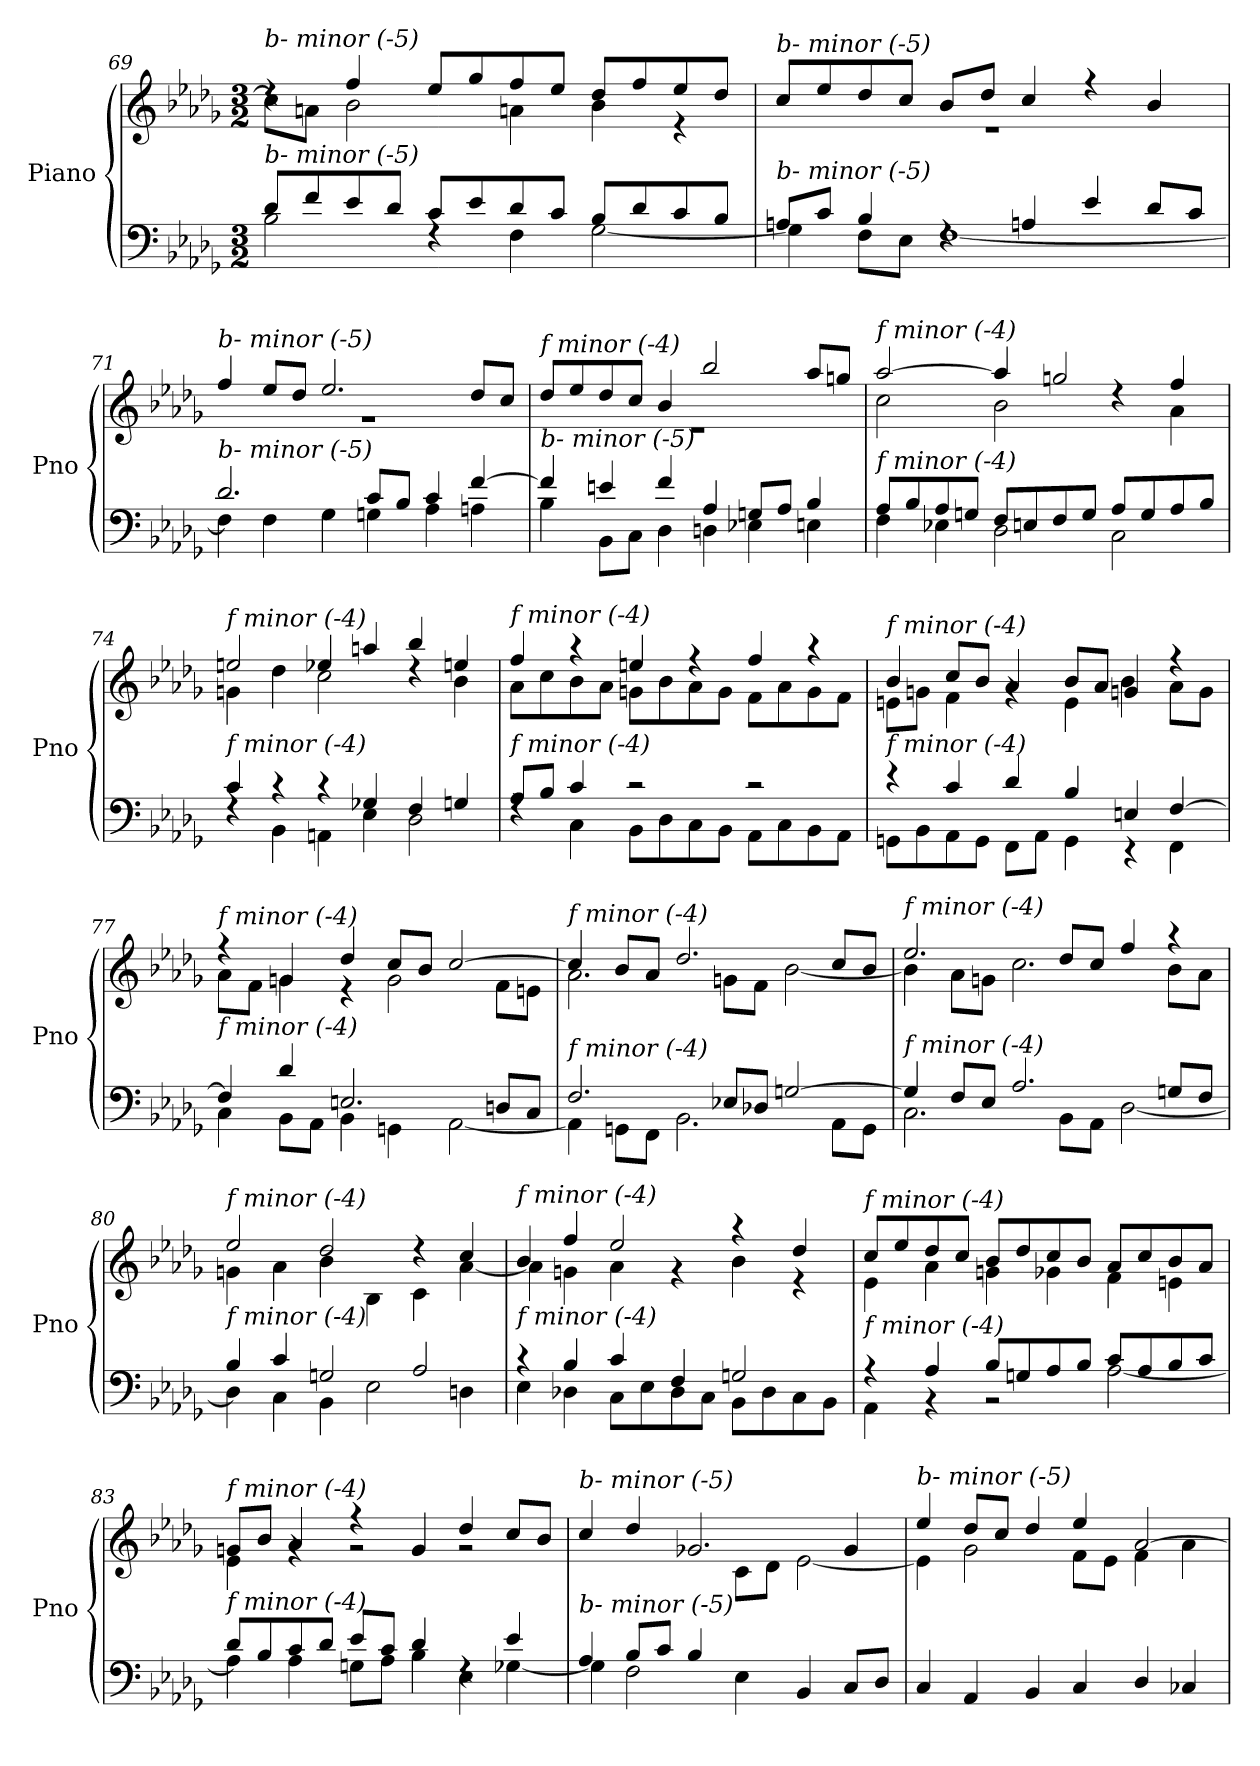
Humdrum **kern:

**kern	**kern
*part1	*part1
*staff2	*staff1
*I"Piano	*
*I'Pno	*
*clefF4	*clefG2
*k[b-e-a-d-g-]	*k[b-e-a-d-g-]
*M3/2	*M3/2
=69	=69
*^	*^
!	!	!LO:TX:i:t=b- minor (-5)	!
!LO:TX:i:t=b- minor (-5)	!	!	!
8d-/L	2B-\	4rdd	8cc\L]
8f/	.	.	8an\J
8e-/	.	4ff/	2b-\
8d-/J	.	.	.
8c/L	4rF	8ee-/L	.
8e-/	.	8gg-/	.
8d-/	4F\	8ff/	4an\
8c/J	.	8ee-/J	.
8B-/L	[2G-\	8dd-/L	4b-\
8d-/	.	8ff/	.
8c/	.	8ee-/	4r
8B-/J	.	8dd-/J	.
=70	=70	=70	=70
!	!	!LO:TX:i:t=b- minor (-5)	!
!LO:TX:i:t=b- minor (-5)	!	!	!
8An/L	4G-\]	8cc/L	1.r
8c/J	.	8ee-/	.
4B-/	8F\L	8dd-/	.
.	8E-\J	8cc/J	.
4rF	[1F	8b-/L	.
.	.	8dd-/J	.
4An/	.	4cc/	.
4e-/	.	4r	.
8d-/L	.	4b-/	.
8c/J	.	.	.
=71	=71	=71	=71
!	!	!LO:TX:i:t=b- minor (-5)	!
!LO:TX:i:t=b- minor (-5)	!	!	!
2.d-/	4F\]	4ff/	1.r
.	4F\	8ee-/L	.
.	.	8dd-/J	.
.	4G-\	2.ee-/	.
8c/L	4Gn\	.	.
8B-/J	.	.	.
4c/	4A-\	.	.
[4f/	4An\	8dd-/L	.
.	.	8cc/J	.
!!LO:LB:g=z	!!
=72	=72	=72	=72
!	!	!LO:TX:i:t=f minor (-4)	!
!LO:TX:i:t=b- minor (-5)	!	!	!
4f/]	4B-\	8dd-/L	1.r
.	.	8ee-/	.
4en/	8BB-\L	8dd-/	.
.	8C\J	8cc/J	.
4f/	4D-\	4b-/	.
4A-/	4Dn\	2bb-/	.
8Gn/L	4E-X\	.	.
8A-/J	.	.	.
4B-/	4En\	8aa-/L	.
.	.	8ggn/J	.
=73	=73	=73	=73
!	!	!LO:TX:i:t=f minor (-4)	!
!LO:TX:i:t=f minor (-4)	!	!	!
8A-/L	4F\	[2aa-/	2cc\
8B-/	.	.	.
8A-/	4E-X\	.	.
8Gn/J	.	.	.
8F/L	2D-\	4aa-/]	2b-\
8En/	.	.	.
8F/	.	2ggn/	.
8G/J	.	.	.
8A-/L	2C\	.	4rdd
8G/	.	.	.
8A-/	.	4ff/	4a-\
8B-/J	.	.	.
=74	=74	=74	=74
!	!	!LO:TX:i:t=f minor (-4)	!
!LO:TX:i:t=f minor (-4)	!	!	!
4c/	4rF	2een/	4gn\
4r	4BB-\	.	4dd-\
4r	4AAn\	4ee-X/	2cc\
4G-X/	4E-\	4aan/	.
4F/	2D-\	4bb-/	4rdd
4Gn/	.	4een/	4b-\
=75	=75	=75	=75
!	!	!LO:TX:i:t=f minor (-4)	!
!LO:TX:i:t=f minor (-4)	!	!	!
8A-/L	4rF	4ff/	8a-\L
8B-/J	.	.	8cc\
4c/	4C\	4r	8b-\
.	.	.	8a-\J
2r	8BB-\L	4een/	8gn\L
.	8D-\	.	8b-\
.	8C\	4r	8a-\
.	8BB-\J	.	8g\J
2r	8AA-\L	4ff/	8f\L
.	8C\	.	8a-\
.	8BB-\	4r	8g\
.	8AA-\J	.	8f\J
!!LO:LB:g=z	!!
=76	=76	=76	=76
!	!	!LO:TX:i:t=f minor (-4)	!
!LO:TX:i:t=f minor (-4)	!	!	!
4r	8GGn\L	4b-/	8en\L
.	8BB-\	.	8gn\J
4c/	8AA-\	8cc/L	4f\
.	8GG\J	8b-/J	.
4d-/	8FF\L	4a-/	4rg
.	8AA-\J	.	.
4B-/	4GG\	8b-/L	4e\
.	.	8a-/J	.
4En/	4r	4gn/	4b-\
[4F/	4FF\	4r	8a-\L
.	.	.	8g\J
=77	=77	=77	=77
!	!	!LO:TX:i:t=f minor (-4)	!
!LO:TX:i:t=f minor (-4)	!	!	!
4F/]	4C\	4r	8a-\L
.	.	.	8f\J
4d-/	8BB-\L	4gn/	4g\
.	8AA-\J	.	.
2.En/	4BB-\	4dd-/	4r
.	4GGn\	8cc/L	2g\
.	.	8b-/J	.
.	[2AA-\	[2cc/	.
8Dn/L	.	.	8f\L
8C/J	.	.	8en\J
=78	=78	=78	=78
!	!	!LO:TX:i:t=f minor (-4)	!
!LO:TX:i:t=f minor (-4)	!	!	!
2.F/	4AA-\]	4cc/]	2.a-\
.	8GGn\L	8b-/L	.
.	8FF\J	8a-/J	.
.	2.BB-\	2.dd-/	.
8E-X/L	.	.	8gn\L
8D-X/J	.	.	8f\J
[2Gn/	.	.	[2b-\
.	8AA-\L	8cc/L	.
.	8GG\J	8b-/J	.
=79	=79	=79	=79
!	!	!LO:TX:i:t=f minor (-4)	!
!LO:TX:i:t=f minor (-4)	!	!	!
4G/]	2.C\	2.ee-/	4b-\]
8F/L	.	.	8a-\L
8E-/J	.	.	8gn\J
2.A-/	.	.	2.cc\
.	8BB-\L	8dd-/L	.
.	8AA-\J	8cc/J	.
.	[2D-\	4ff/	.
8Gn/L	.	4r	8b-\L
8F/J	.	.	8a-\J
!!LO:LB:g=z	!!
=80	=80	=80	=80
!	!	!LO:TX:i:t=f minor (-4)	!
!LO:TX:i:t=f minor (-4)	!	!	!
4B-/	4D-\]	2ee-/	4gn\
4c/	4C\	.	4a-\
2Gn/	4BB-\	2dd-/	4b-\
.	2E-\	.	4B-\
2A-/	.	4r	4c\
.	4Dn\	4cc/	[4a-\
=81	=81	=81	=81
!	!	!LO:TX:i:t=f minor (-4)	!
!LO:TX:i:t=f minor (-4)	!	!	!
4r	4E-\	4b-/	4a-\]
4B-/	4D-X\	4ff/	4gn\
4c/	8C\L	2ee-/	4a-\
.	8E-\	.	.
4F/	8D-\	.	4r
.	8C\J	.	.
2Gn/	8BB-\L	4r	4b-\
.	8D-\	.	.
.	8C\	4dd-/	4r
.	8BB-\J	.	.
=82	=82	=82	=82
!	!	!LO:TX:i:t=f minor (-4)	!
!LO:TX:i:t=f minor (-4)	!	!	!
4r	4AA-\	8cc/L	4e-\
.	.	8ee-/	.
4A-/	4r	8dd-/	4a-\
.	.	8cc/J	.
8B-/L	2r	8b-/L	4gn\
8Gn/	.	8dd-/	.
8A-/	.	8cc/	4g-X\
8B-/J	.	8b-/J	.
8c/L	[2A-\	8a-/L	4f\
8A-/	.	8cc/	.
8B-/	.	8b-/	4eni\
8c/J	.	8a-/J	.
=83	=83	=83	=83
!	!	!LO:TX:i:t=f minor (-4)	!
!LO:TX:i:t=f minor (-4)	!	!	!
8d-/L	4A-\]	8gn/L	4e-\
8B-/	.	8b-/J	.
8c/	4A-\	4a-/	4rg
8d-/J	.	.	.
8e-/L	8Gn\L	4r	2rg
8c/J	8A-\J	.	.
4d-/	4B-\	4g/	.
4rF	4E-\	4dd-/	2rg
4e-/	[4G-X\	8cc/L	.
.	.	8b-/J	.
!!LO:LB:g=z
=84	=84	=84	=84
*	*^	*	*^
!	!	!	!LO:TX:i:t=b- minor (-5)	!	!
!LO:TX:i:t=b- minor (-5)	!	!	!	!	!
2.ryy	4A-/	4G-\]	4cc/	2.ryy	2.ryy
.	8B-/L	2F\	4dd-/	.	.
.	8c/J	.	.	.	.
.	4B-/	.	2.g-X/	.	.
2.ryy	4E-\	2.ryy	.	8c\L	2.ryy
.	.	.	.	8d-\J	.
.	4BB-/	.	.	[2e-\	.
.	8C/L	.	4g-/	.	.
.	8D-/J	.	.	.	.
*	*v	*v	*	*	*
*	*	*	*v	*v
=85	=85	=85	=85
!	!	!LO:TX:i:t=b- minor (-5)	!
!LO:TX:i:t=f minor (-4)	!	!	!
*v	*v	*	*
4C/	4ee-/	4e-\]
4AA-/	8dd-/L	2g-\
.	8cc/J	.
4BB-/	4dd-/	.
4C/	4ee-/	8f\L
.	.	8e-\J
4D-/	[2a-/	4f\
4C-X/	.	4a-\
*	*v	*v
=	=
*-	*-
